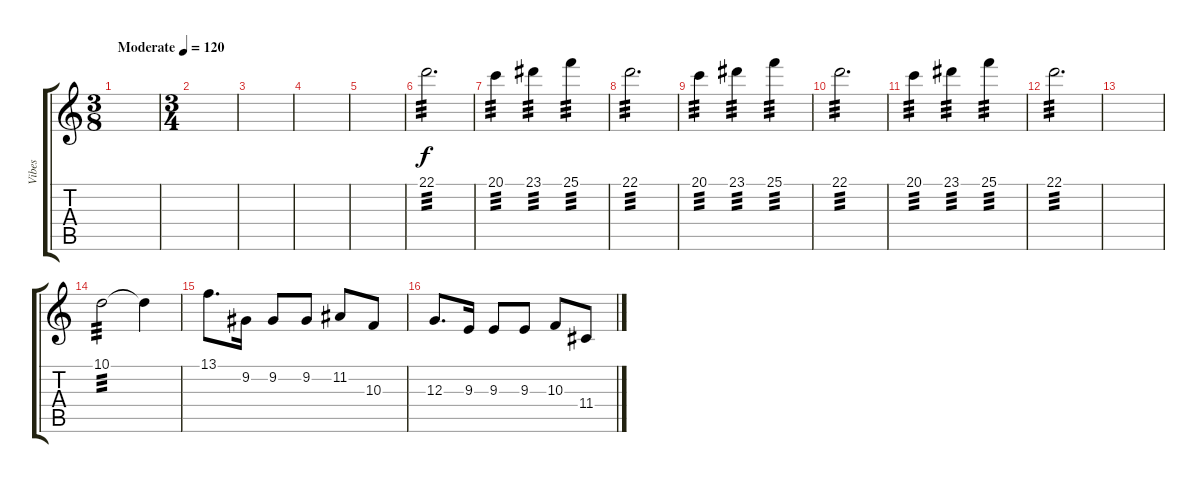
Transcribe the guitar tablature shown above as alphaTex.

\track ("Vibes" "Vibes") {instrument vibraphone}
\staff {score tabs}
\tuning (E4 B3 G3 D3 A2 E2) {hide}
\ts (3 8)
\tempo (120 "Moderate")
\clef g2
\ks c
|
\ts (3 4)
|
|
|
|
22.1.2{d tp 3} |
20.1.4{tp 3} 23.1.4{tp 3} 25.1.4{tp 3} |
22.1.2{d tp 3} |
20.1.4{tp 3} 23.1.4{tp 3} 25.1.4{tp 3} |
22.1.2{d tp 3} |
20.1.4{tp 3} 23.1.4{tp 3} 25.1.4{tp 3} |
22.1.2{d tp 3} |
|
10.1.2{tp 3} 10.1{t}.4 |
13.1.8{d} 9.2.16 9.2.8 9.2.8 11.2.8 10.3.8 |
12.3.8{d} 9.3.16 9.3.8 9.3.8 10.3.8 11.4.8
